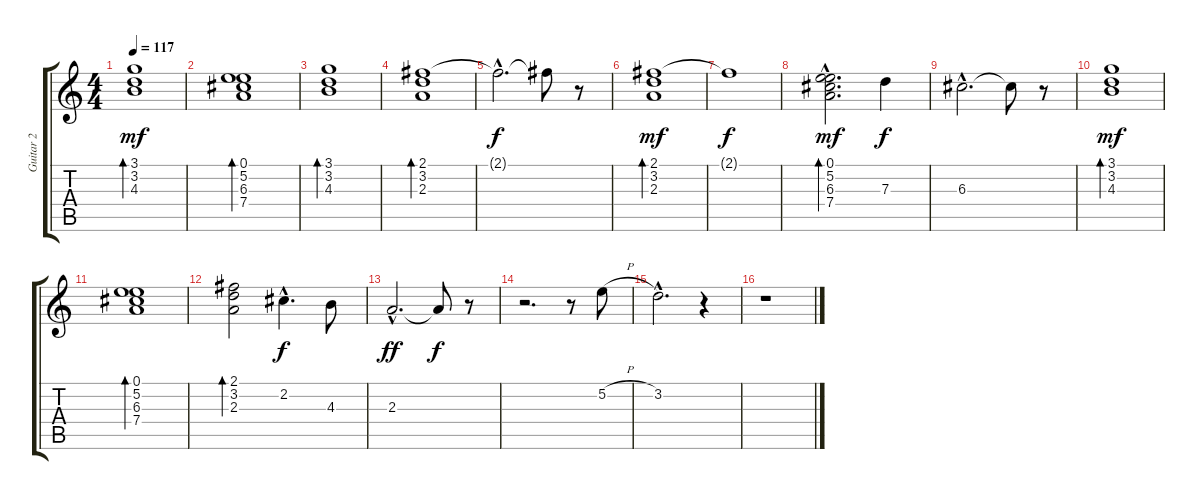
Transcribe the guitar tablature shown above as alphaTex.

\track ("Guitar 2" "Guitar 2") {instrument electricguitarjazz}
\staff {score tabs}
\tuning (E4 B3 G3 D3 A2 E2) {hide}
\ts (4 4)
\tempo 117
\clef g2
\ks c
(3.1 3.2 4.3).1{bd 480 dy mf} |
(0.1 5.2 6.3 7.4).1{bd 480} |
(3.1 3.2 4.3).1{bd 480} |
(2.1 3.2 2.3).1{bd 480} |
2.1{hac t}.2{d dy f} 2.1{t}.8 r.8 |
(2.1 3.2 2.3).1{bd 480 dy mf} |
2.1{t}.1{dy f} |
(0.1{hac} 5.2{hac} 6.3{hac} 7.4{hac}).2{d bd 480 dy mf} 7.3.4{dy f} |
6.3{hac}.2{d} 6.3{t}.8 r.8 |
(3.1 3.2 4.3).1{bd 480 dy mf} |
(0.1 5.2 6.3 7.4).1{bd 480} |
(2.1 3.2 2.3).2{bd 480} 2.2{hac}.4{d dy f} 4.3.8 |
2.3{hac}.2{d dy ff} 2.3{t}.8{dy f} r.8 |
r.2{d} r.8 5.2{h}.8 |
3.2{hac}.2{d} r.4 |
r.1
